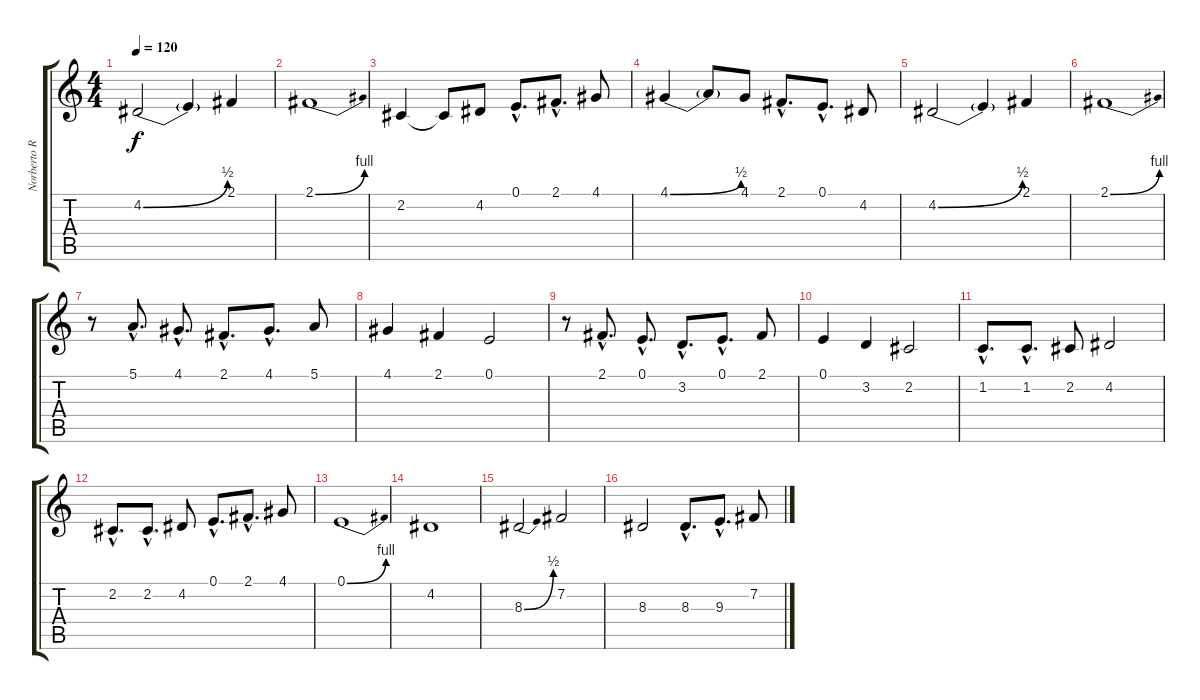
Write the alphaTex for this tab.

\track ("Norberto Rodriguez" "Norberto R") {instrument lead8bassandlead}
\staff {score tabs}
\tuning (E4 B3 G3 D3 A2 E2) {hide}
\ts (4 4)
\tempo 120
\clef g2
\ks c
4.2{be (bend 0 0 60 2)}.2{dy f} 4.2{t}.4 2.1.4 |
2.1{be (bend 0 0 60 4)}.1 |
2.2.4 2.2{t}.8 4.2.8 0.1{hac}.8{d} 2.1{hac}.8{d} 4.1.8 |
4.1{be (bend 0 0 60 2)}.4 4.1{t}.8 4.1.8 2.1{hac}.8{d} 0.1{hac}.8{d} 4.2.8 |
4.2{be (bend 0 0 60 2)}.2 4.2{t}.4 2.1.4 |
2.1{be (bend 0 0 60 4)}.1 |
r.8 5.1{hac}.8{d} 4.1{hac}.8{d} 2.1{hac}.8{d} 4.1{hac}.8{d} 5.1.8 |
4.1.4 2.1.4 0.1.2 |
r.8 2.1{hac}.8{d} 0.1{hac}.8{d} 3.2{hac}.8{d} 0.1{hac}.8{d} 2.1.8 |
0.1.4 3.2.4 2.2.2 |
1.2{hac}.8{d} 1.2{hac}.8{d} 2.2.8 4.2.2 |
2.2{hac}.8{d} 2.2{hac}.8{d} 4.2.8 0.1{hac}.8{d} 2.1{hac}.8{d} 4.1.8 |
0.1{be (bend 0 0 60 4)}.1 |
4.2.1 |
8.3{be (bend 0 0 60 2)}.2 7.2.2 |
8.3.2 8.3{hac}.8{d} 9.3{hac}.8{d} 7.2.8
